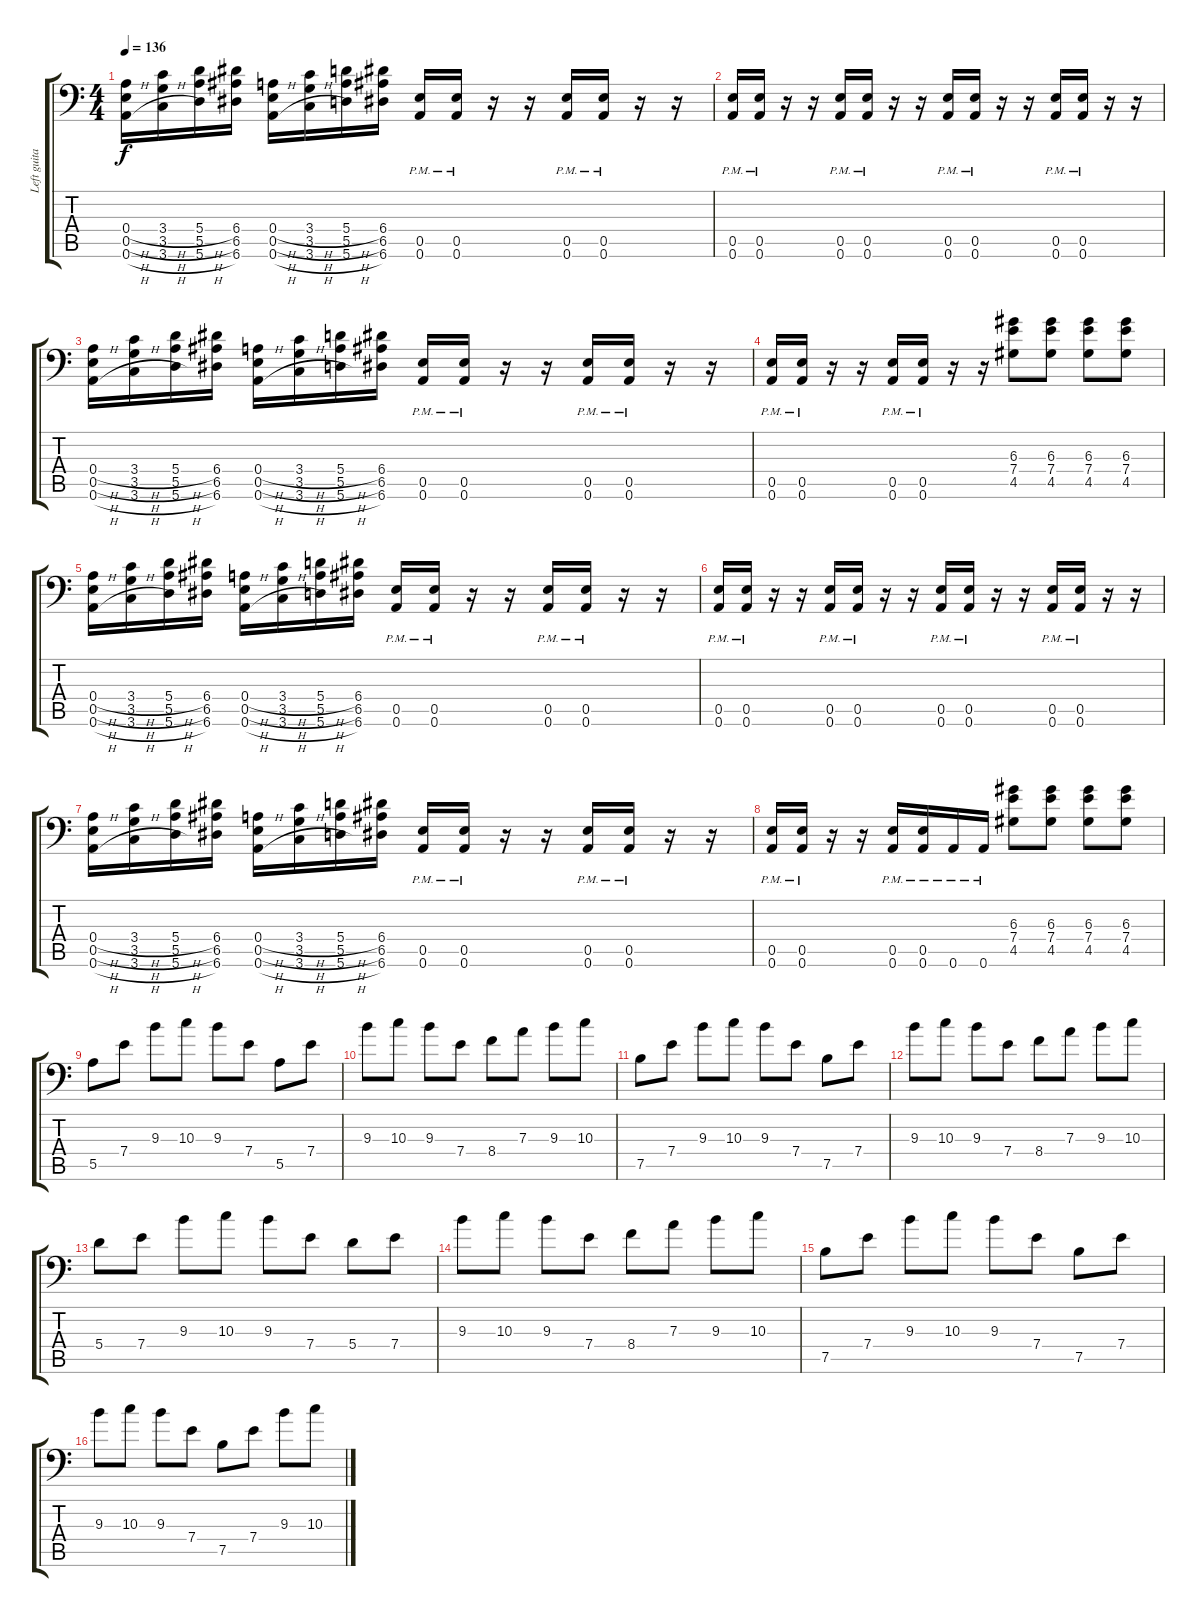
\track ("Left guitar" "Left guita") {instrument distortionguitar}
\staff {score tabs}
\tuning (B3 Gb3 D3 A2 E2 A1) {hide}
\ts (4 4)
\tempo 136
\clef f4
\ks c
(0.4{h} 0.5{h} 0.6{h}).16{dy f} (3.4{h} 3.5{h} 3.6{h}).16 (5.4{h} 5.5{h} 5.6{h}).16 (6.4 6.5 6.6).16 (0.4{h} 0.5{h} 0.6{h}).16 (3.4{h} 3.5{h} 3.6{h}).16 (5.4{h} 5.5{h} 5.6{h}).16 (6.4 6.5 6.6).16 (0.5{pm} 0.6{pm}).16 (0.5{pm} 0.6{pm}).16 r.16 r.16 (0.5{pm} 0.6{pm}).16 (0.5{pm} 0.6{pm}).16 r.16 r.16 |
(0.5{pm} 0.6{pm}).16 (0.5{pm} 0.6{pm}).16 r.16 r.16 (0.5{pm} 0.6{pm}).16 (0.5{pm} 0.6{pm}).16 r.16 r.16 (0.5{pm} 0.6{pm}).16 (0.5{pm} 0.6{pm}).16 r.16 r.16 (0.5{pm} 0.6{pm}).16 (0.5{pm} 0.6{pm}).16 r.16 r.16 |
(0.4{h} 0.5{h} 0.6{h}).16 (3.4{h} 3.5{h} 3.6{h}).16 (5.4{h} 5.5{h} 5.6{h}).16 (6.4 6.5 6.6).16 (0.4{h} 0.5{h} 0.6{h}).16 (3.4{h} 3.5{h} 3.6{h}).16 (5.4{h} 5.5{h} 5.6{h}).16 (6.4 6.5 6.6).16 (0.5{pm} 0.6{pm}).16 (0.5{pm} 0.6{pm}).16 r.16 r.16 (0.5{pm} 0.6{pm}).16 (0.5{pm} 0.6{pm}).16 r.16 r.16 |
(0.5{pm} 0.6{pm}).16 (0.5{pm} 0.6{pm}).16 r.16 r.16 (0.5{pm} 0.6{pm}).16 (0.5{pm} 0.6{pm}).16 r.16 r.16 (6.3 7.4 4.5).8 (6.3 7.4 4.5).8 (6.3 7.4 4.5).8 (6.3 7.4 4.5).8 |
(0.4{h} 0.5{h} 0.6{h}).16 (3.4{h} 3.5{h} 3.6{h}).16 (5.4{h} 5.5{h} 5.6{h}).16 (6.4 6.5 6.6).16 (0.4{h} 0.5{h} 0.6{h}).16 (3.4{h} 3.5{h} 3.6{h}).16 (5.4{h} 5.5{h} 5.6{h}).16 (6.4 6.5 6.6).16 (0.5{pm} 0.6{pm}).16 (0.5{pm} 0.6{pm}).16 r.16 r.16 (0.5{pm} 0.6{pm}).16 (0.5{pm} 0.6{pm}).16 r.16 r.16 |
(0.5{pm} 0.6{pm}).16 (0.5{pm} 0.6{pm}).16 r.16 r.16 (0.5{pm} 0.6{pm}).16 (0.5{pm} 0.6{pm}).16 r.16 r.16 (0.5{pm} 0.6{pm}).16 (0.5{pm} 0.6{pm}).16 r.16 r.16 (0.5{pm} 0.6{pm}).16 (0.5{pm} 0.6{pm}).16 r.16 r.16 |
(0.4{h} 0.5{h} 0.6{h}).16 (3.4{h} 3.5{h} 3.6{h}).16 (5.4{h} 5.5{h} 5.6{h}).16 (6.4 6.5 6.6).16 (0.4{h} 0.5{h} 0.6{h}).16 (3.4{h} 3.5{h} 3.6{h}).16 (5.4{h} 5.5{h} 5.6{h}).16 (6.4 6.5 6.6).16 (0.5{pm} 0.6{pm}).16 (0.5{pm} 0.6{pm}).16 r.16 r.16 (0.5{pm} 0.6{pm}).16 (0.5{pm} 0.6{pm}).16 r.16 r.16 |
(0.5{pm} 0.6{pm}).16 (0.5{pm} 0.6{pm}).16 r.16 r.16 (0.5{pm} 0.6{pm}).16 (0.5{pm} 0.6{pm}).16 0.6{pm}.16 0.6{pm}.16 (6.3 7.4 4.5).8 (6.3 7.4 4.5).8 (6.3 7.4 4.5).8 (6.3 7.4 4.5).8 |
5.5.8 7.4.8 9.3.8 10.3.8 9.3.8 7.4.8 5.5.8 7.4.8 |
9.3.8 10.3.8 9.3.8 7.4.8 8.4.8 7.3.8 9.3.8 10.3.8 |
7.5.8 7.4.8 9.3.8 10.3.8 9.3.8 7.4.8 7.5.8 7.4.8 |
9.3.8 10.3.8 9.3.8 7.4.8 8.4.8 7.3.8 9.3.8 10.3.8 |
5.4.8 7.4.8 9.3.8 10.3.8 9.3.8 7.4.8 5.4.8 7.4.8 |
9.3.8 10.3.8 9.3.8 7.4.8 8.4.8 7.3.8 9.3.8 10.3.8 |
7.5.8 7.4.8 9.3.8 10.3.8 9.3.8 7.4.8 7.5.8 7.4.8 |
9.3.8 10.3.8 9.3.8 7.4.8 7.5.8 7.4.8 9.3.8 10.3.8
